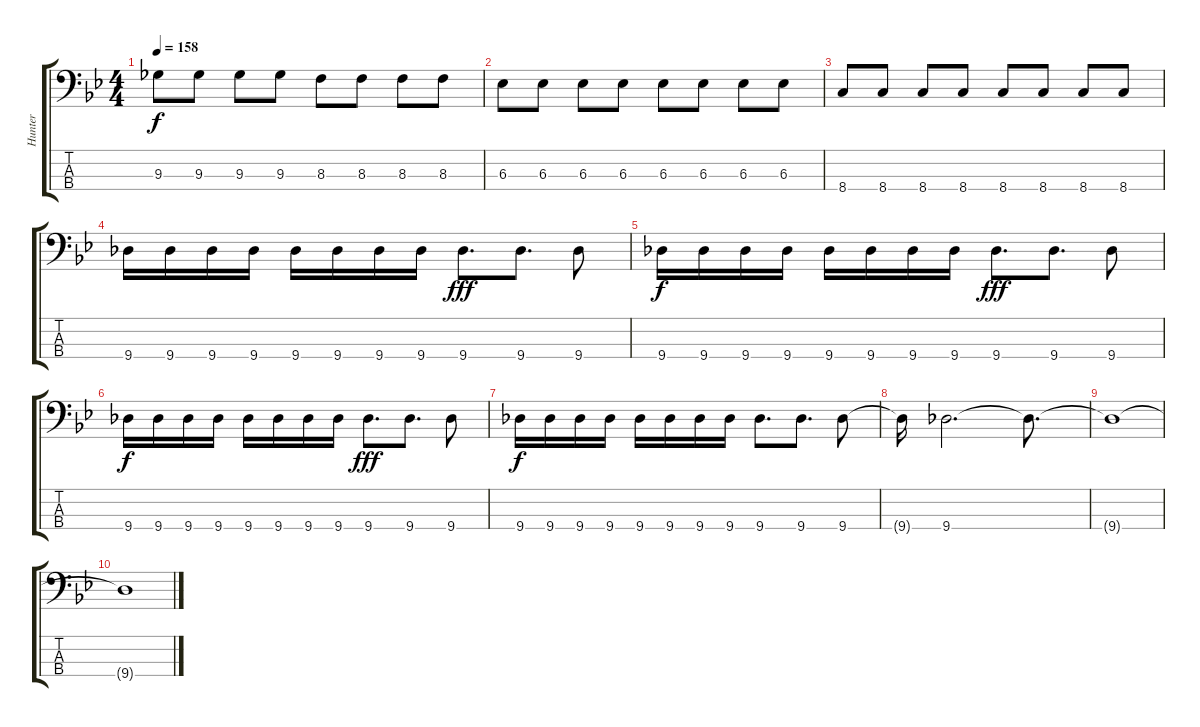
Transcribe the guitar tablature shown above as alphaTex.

\track ("Hunter" "Hunter") {instrument electricbasspick}
\staff {score tabs}
\tuning (G2 D2 A1 E1) {hide}
\ts (4 4)
\tempo 158
\clef f4
\ks gminor
9.3.8{dy f} 9.3.8 9.3.8 9.3.8 8.3.8 8.3.8 8.3.8 8.3.8 |
6.3.8 6.3.8 6.3.8 6.3.8 6.3.8 6.3.8 6.3.8 6.3.8 |
8.4.8 8.4.8 8.4.8 8.4.8 8.4.8 8.4.8 8.4.8 8.4.8 |
9.4.16 9.4.16 9.4.16 9.4.16 9.4.16 9.4.16 9.4.16 9.4.16 9.4.8{d dy fff} 9.4.8{d} 9.4.8 |
9.4.16{dy f} 9.4.16 9.4.16 9.4.16 9.4.16 9.4.16 9.4.16 9.4.16 9.4.8{d dy fff} 9.4.8{d} 9.4.8 |
9.4.16{dy f} 9.4.16 9.4.16 9.4.16 9.4.16 9.4.16 9.4.16 9.4.16 9.4.8{d dy fff} 9.4.8{d} 9.4.8 |
9.4.16{dy f} 9.4.16 9.4.16 9.4.16 9.4.16 9.4.16 9.4.16 9.4.16 9.4.8{d} 9.4.8{d} 9.4.8 |
9.4{t}.16 9.4.2{d} 9.4{t}.8{d} |
9.4{t}.1{volume 0} |
9.4{t}.1
